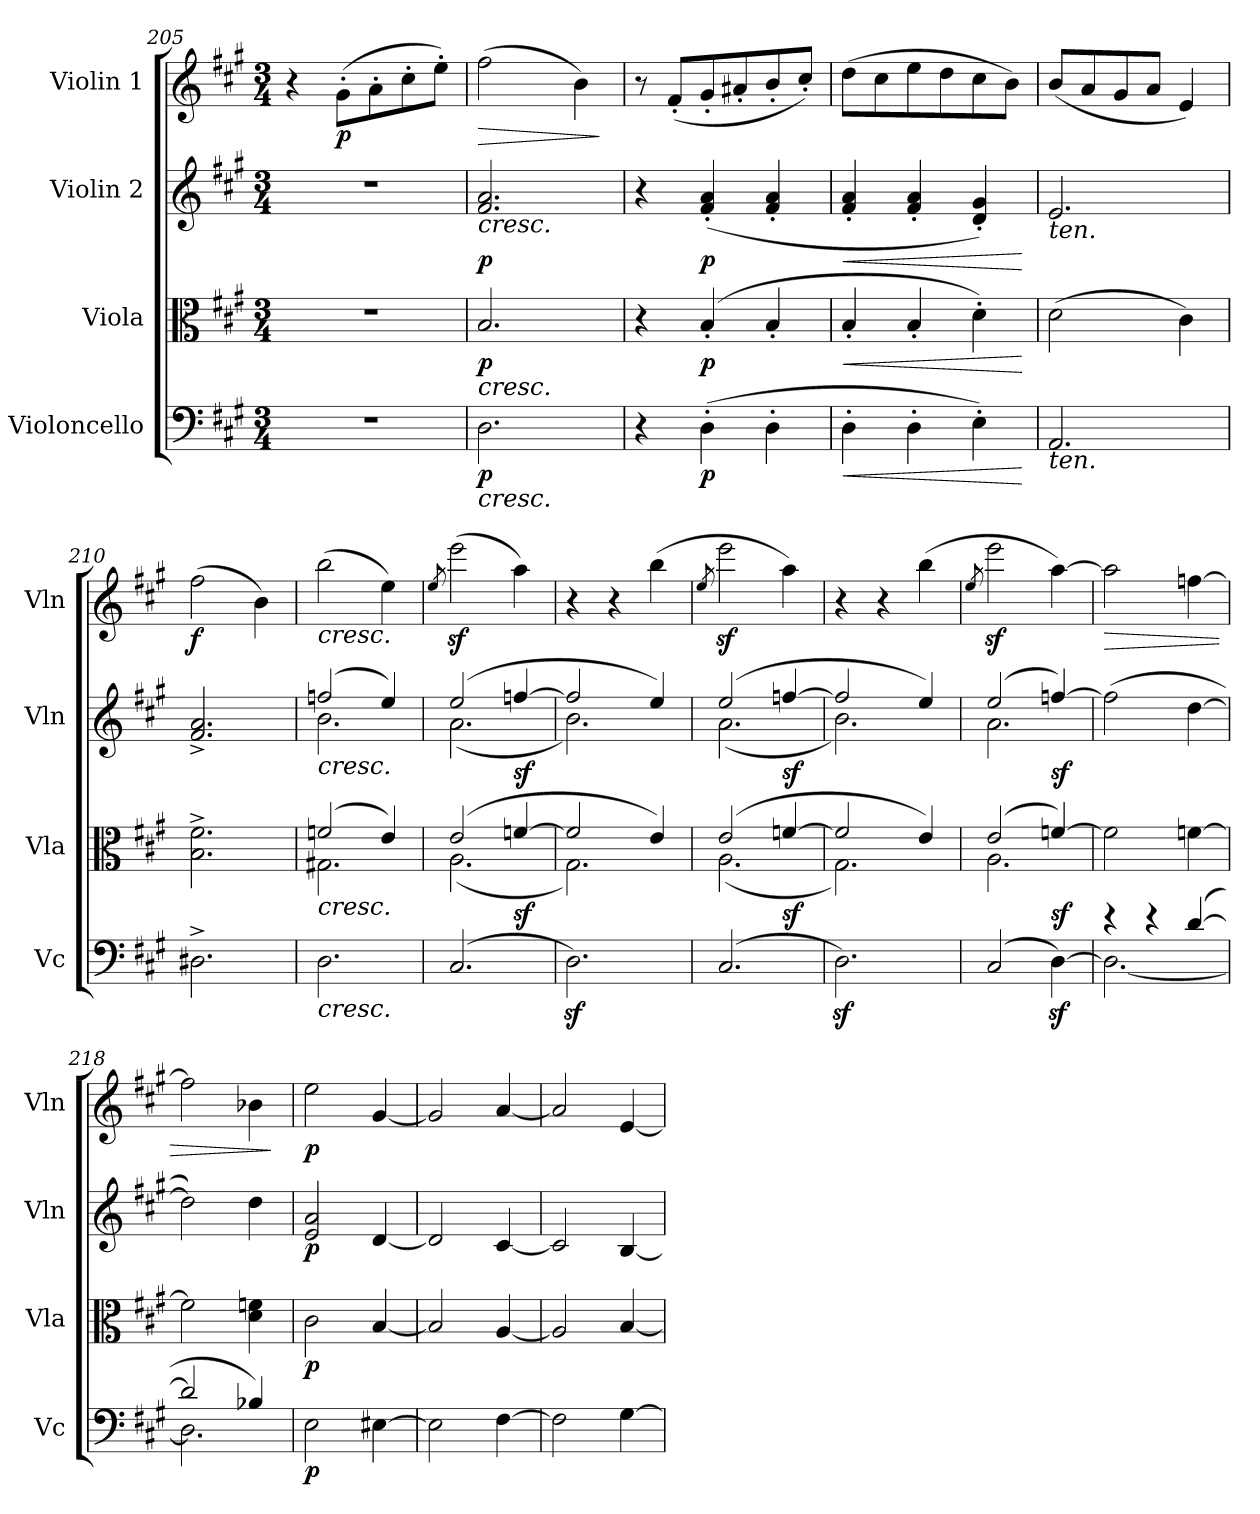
**kern	**dynam	**kern	**dynam	**kern	**dynam	**kern	**dynam
*part4	*part4	*part3	*part3	*part2	*part2	*part1	*part1
*staff4	*staff4	*staff3	*staff3	*staff2	*staff2	*staff1	*staff1
*I"Violoncello	*	*I"Viola	*	*I"Violin 2	*	*I"Violin 1	*
*I'Vc	*	*I'Vla	*	*I'Vln	*	*I'Vln	*
*clefF4	*	*clefC3	*	*clefG2	*	*clefG2	*
*k[f#c#g#]	*	*k[f#c#g#]	*	*k[f#c#g#]	*	*k[f#c#g#]	*
*M3/4	*	*M3/4	*	*M3/4	*	*M3/4	*
=205	=205	=205	=205	=205	=205	=205	=205
2.r	.	2.r	.	2.r	.	4r	.
!	!	!	!	!	!	!	!LO:DY:b
.	.	.	.	.	.	(8g#'\L	p
.	.	.	.	.	.	8a'\	.
.	.	.	.	.	.	8cc#'\	.
.	.	.	.	.	.	8ee'\J)	.
=206	=206	=206	=206	=206	=206	=206	=206
!	!LO:HP:b	!	!LO:HP:b	!	!LO:HP:b	!	!LO:HP:b
*^	*	*^	*	*^	*	*	*
!	!	!LO:DY:n=1:b	!	!	!LO:DY:n=1:b	!	!	!LO:DY:n=1:b	!	!
2.D\	4.ryy	< p	2.B/	4.ryy	< p	2.f#/ 2.a/	4.ryy	< p	(2ff#\	>
.	8ryy	.	.	8ryy	.	.	8ryy	.	.	.
.	4ryy	.	.	4ryy	.	.	4ryy	.	4b\)	.
*v	*v	*	*	*	*	*v	*v	*	*	*
*	*	*v	*v	*	*	*	*	*
.	.	.	.	.	.	.	]
!!LO:LB:g=z
=207	=207	=207	=207	=207	=207	=207	=207
4r	.	4r	.	4r	.	8r	.
.	.	.	.	.	.	(8f#'/L	.
!	!LO:DY:b	!	!LO:DY:b	!	!LO:DY:b	!	!
(4D'\	p	(4B'/	p	(4f#/' 4a/'	p	8g#'/	.
.	.	.	.	.	.	8a#X'/	.
4D'\	.	4B'/	.	4f#/' 4a/'	.	8b'/	.
.	.	.	.	.	.	8cc#'/J)	.
=208	=208	=208	=208	=208	=208	=208	=208
!	!LO:HP:b	!	!LO:HP:b	!	!LO:HP:b	!	!
4D'\	<	4B'/	<	4f#/' 4a/'	<	(8dd\L	.
.	.	.	.	.	.	8cc#\	.
4D'\	.	4B'/	.	4f#/' 4a/'	.	8ee\	.
.	.	.	.	.	.	8dd\	.
4E'\)	.	4d'\)	.	4d/' 4g#/')	.	8cc#\	.
.	.	.	.	.	.	8b\J)	.
.	[	.	[	.	[	.	.
=209	=209	=209	=209	=209	=209	=209	=209
!	!	!	!	!LO:TX:b:i:t=ten.	!	!	!
!LO:TX:b:i:t=ten.	!	!	!	!	!	!	!
2.AA/	.	(2d\	.	2.e/	.	(8b/L	.
.	.	.	.	.	.	8a/	.
.	.	.	.	.	.	8g#/	.
.	.	.	.	.	.	8a/J	.
.	.	4c#\)	.	.	.	4e/)	.
!!LO:LB:g=z
=210	=210	=210	=210	=210	=210	=210	=210
!	!	!	!	!	!	!	!LO:DY:b
2.D#X^\	.	2.B\^ 2.f#\^	.	2.f#/^ 2.a/^	.	(2ff#\	f
.	.	.	.	.	.	4b\)	.
=211	=211	=211	=211	=211	=211	=211	=211
*	*	*^	*	*^	*	*	*
!	!	!	!	!	!	!	!	!LO:TX:b:i:t=cresc.	!
!	!	!	!	!	!LO:TX:b:i:t=cresc.	!	!	!	!
!	!	!LO:TX:b:i:t=cresc.	!	!	!	!	!	!	!
!LO:TX:b:i:t=cresc.	!	!	!	!	!	!	!	!	!
2.D\	.	(2fn/	2.G#X\	.	(2ffn/	2.b\	.	(2bb\	.
.	.	4e/)	.	.	4ee/)	.	.	4ee\)	.
=212	=212	=212	=212	=212	=212	=212	=212	=212	=212
.	.	.	.	.	.	.	.	8qee/	.
(2.C#/	.	(2e/	(2.A\	.	(2ee/	(2.a\	.	(2eeez<\	.
!	!	!	!	!LO:DY:b	!	!	!LO:DY:b	!	!
.	.	[4fn/	.	sf	[4ffn/	.	sf	4aa\)	.
=213	=213	=213	=213	=213	=213	=213	=213	=213	=213
2.Dz<\)	.	2f/]	2.G#\)	.	2ff/]	2.b\)	.	4r	.
.	.	.	.	.	.	.	.	4r	.
.	.	4e/)	.	.	4ee/)	.	.	(4bb\	.
=214	=214	=214	=214	=214	=214	=214	=214	=214	=214
.	.	.	.	.	.	.	.	8qee/	.
(2.C#/	.	(2e/	(2.A\	.	(2ee/	(2.a\	.	2eeez<\	.
!	!	!	!	!LO:DY:b	!	!	!LO:DY:b	!	!
.	.	[4fn/	.	sf	[4ffn/	.	sf	4aa\)	.
=215	=215	=215	=215	=215	=215	=215	=215	=215	=215
2.Dz<\)	.	2f/]	2.G#\)	.	2ff/]	2.b\)	.	4r	.
.	.	.	.	.	.	.	.	4r	.
.	.	4e/)	.	.	4ee/)	.	.	(4bb\	.
=216	=216	=216	=216	=216	=216	=216	=216	=216	=216
.	.	.	.	.	.	.	.	8qee/	.
(2C#/	.	(2e/	2.A\	.	(2ee/	2.a\	.	2eeez<\	.
!	!	!	!	!LO:DY:b	!	!	!LO:DY:b	!	!
[4Dz<\)	.	[4fn/)	.	sf	[4ffn/)	.	sf	[4aa\)	.
*	*	*v	*v	*	*	*	*	*	*
*	*	*	*	*v	*v	*	*	*
=217	=217	=217	=217	=217	=217	=217	=217
*^	*	*	*	*	*	*	*
!	!	!	!	!	!	!	!	!LO:HP:b
4r	2.D\_	.	2f\]	.	(2ff\]	.	2aa\]	>
4r	.	.	.	.	.	.	.	.
([4d/	.	.	[4fn\	.	[4dd\	.	[4ffn\	.
=218	=218	=218	=218	=218	=218	=218	=218	=218
2d/]	2.D\]	.	2f\]	.	2dd\])	.	2ff\]	.
4B-X/)	.	.	4d\ 4fn\	.	4dd\	.	4b-X\	.
*v	*v	*	*	*	*	*	*	*
.	[	.	[	.	[	.	]
=219	=219	=219	=219	=219	=219	=219	=219
!	!LO:DY:b	!	!LO:DY:b	!	!LO:DY:b	!	!LO:DY:b
2E\	p	2c#\	p	2e/ 2a/	p	2ee\	p
[4E#X\	.	[4B/	.	[4d/	.	[4g#/	.
=220	=220	=220	=220	=220	=220	=220	=220
2E#\]	.	2B/]	.	2d/]	.	2g#/]	.
[4F#\	.	[4A/	.	[4c#/	.	[4a/	.
=221	=221	=221	=221	=221	=221	=221	=221
2F#\]	.	2A/]	.	2c#/]	.	2a/]	.
[4G#\	.	[4B/	.	[4B/	.	[4e/	.
=	=	=	=	=	=	=	=
*-	*-	*-	*-	*-	*-	*-	*-
